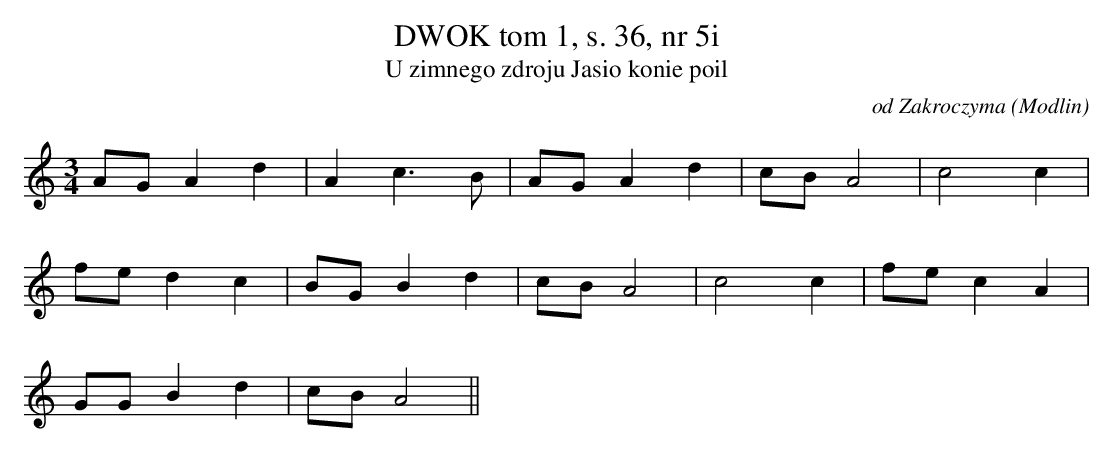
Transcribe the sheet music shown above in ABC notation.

X:1
T:DWOK tom 1, s. 36, nr 5i
T:U zimnego zdroju Jasio konie poil
O:od Zakroczyma (Modlin)
M:3/4
L:1/8
K:C
AGA2d2 | A2c3B | AGA2d2 | cBA4 |c4c2 |
 fed2c2 | BGB2d2 | cBA4 |c4c2 | fec2A2 |
 GGB2d2 | cBA4||
